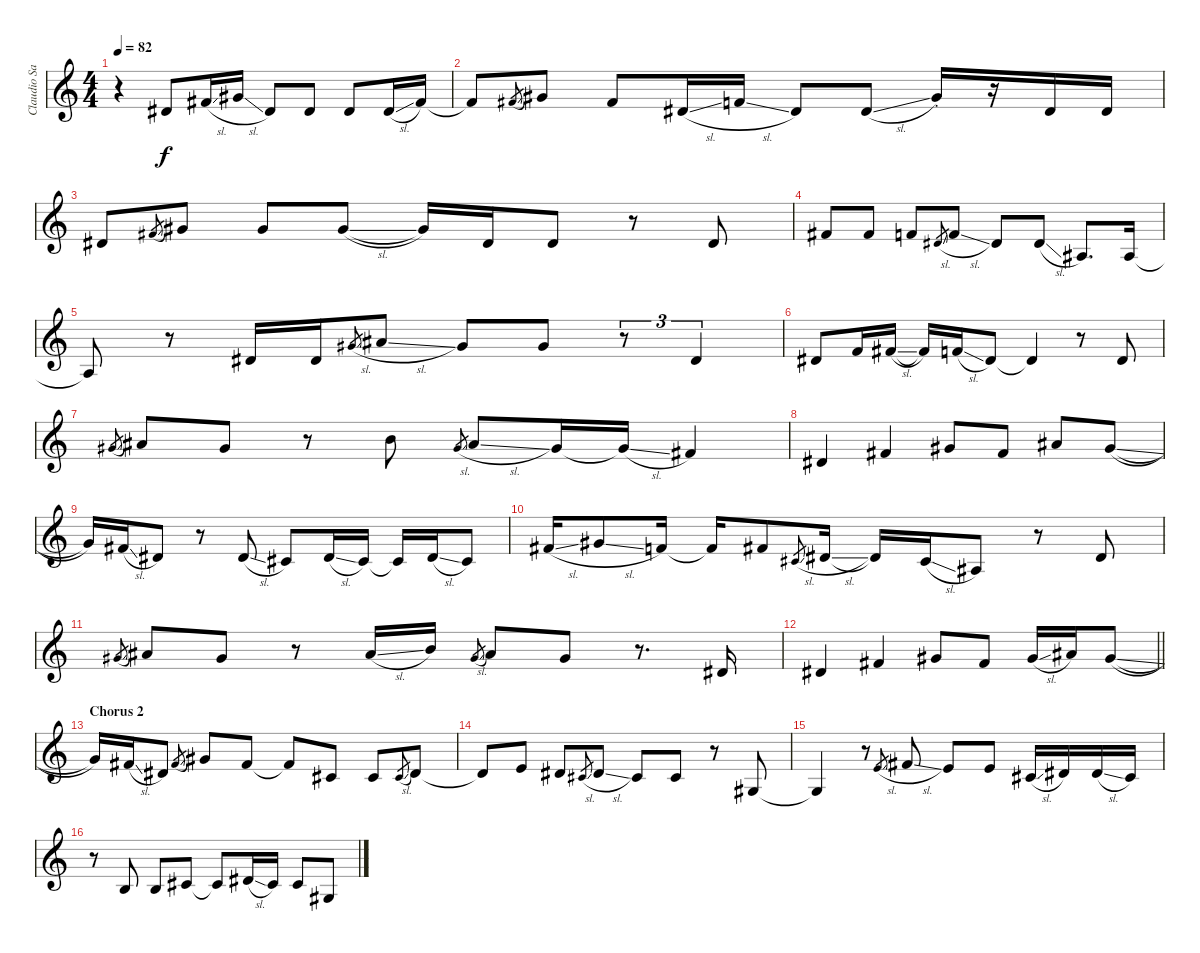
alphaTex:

\track ("Claudio Sanchez (Vocals)" "Claudio Sa") {instrument lead6voice}
\staff {score}
\tuning (Eb4 Bb3 Gb3 Db3 Ab2 Eb2) {hide}
\ts (4 4)
\tempo 82
\clef g2
\ks c
r.4{dy f} 9.3.8 8.2{sl}.16 10.2{sl}.16 5.2.8 9.3.8 9.3.8 9.3{sl}.16 12.3.16 |
12.3{t}.8 8.2{sl}.8{gr} 10.2.8 8.2.8 9.3{sl}.16 11.3{sl}.16 9.3.8 9.3{sl}.8 14.3{st}.16 r.16 9.3.16 9.3.16 |
9.3.8 8.2{sl}.8{gr} 10.2.8 10.2.8 10.2{sl}.8 10.2{t}.16 5.2.16 9.3.8 r.8 9.3.8 |
8.2.8 8.2.8 11.3.8 9.3{sl}.8{gr} 11.3{sl}.8 9.3.8 9.3{sl}.8 4.3.8{d} 4.3.16 |
4.3{t}.8 r.8 9.3.16 9.3.16 10.2{sl}.8{gr} 12.2{sl}.8 10.2.8 10.2.8 r.8{tu (3 2)} 9.3.4{tu (3 2)} |
9.3.8 11.3.16 8.2{sl}.16 8.2{t}.16 7.2{sl}.16 5.2.8 5.2{t}.4 r.8 9.3.8 |
10.2{sl}.8{gr} 12.2.8 10.2.8 r.8 13.2.8 10.2{sl}.8{gr} 12.2{sl}.8 10.2.16 10.2{sl t}.16 8.2.4 |
9.3.4 8.2.4 10.2.8 8.2.8 12.2.8 10.2{sl}.8 |
10.2{t}.16 8.2{sl}.16 5.2.8 r.8 9.3{sl}.8 7.3.8 9.3{sl}.16 7.3.16 7.3{t}.16 9.3{sl}.16 7.3.8 |
8.2{sl}.16 10.2{sl}.8 7.2.16 7.2{t}.16 8.2.8 7.3{sl}.8{gr} 9.3{sl}.16 9.3{t}.16 7.3{sl}.16 4.3.8 r.8 9.3.8 |
10.2{sl}.8{gr} 12.2.8 10.2.8 r.8 12.2{sl}.16 13.2.16 10.2{sl}.8{gr} 12.2.8 10.2.8 r.8{d} 9.3.16 |
\barLineRight lightlight
9.3.4 8.2.4 10.2.8 8.2.8 10.2{sl}.16 12.2.16 10.2{sl}.8 |
\section ("" "Chorus 2")
10.2{t}.16 8.2{sl}.16 5.2.8 8.2{sl}.8{gr} 10.2.8 8.2.8 8.2{t}.8 7.3.8 7.3.8 7.3{sl}.8{gr} 9.3.8 |
9.3{t}.8 10.3.8 9.3.8 7.3{sl}.8{gr} 9.3{sl}.8 7.3.8 7.3.8 r.8 7.4.8 |
7.4{t}.4 r.8 6.2{sl}.8{gr} 8.2{sl}.8 6.2.8 6.2.8 7.3{sl}.16 9.3.16 9.3{sl}.16 7.3.16 |
r.8 5.3.8 5.3.8 7.3.8 7.3{t}.8 9.3{sl}.16 7.3.16 7.3.8 7.4.8
